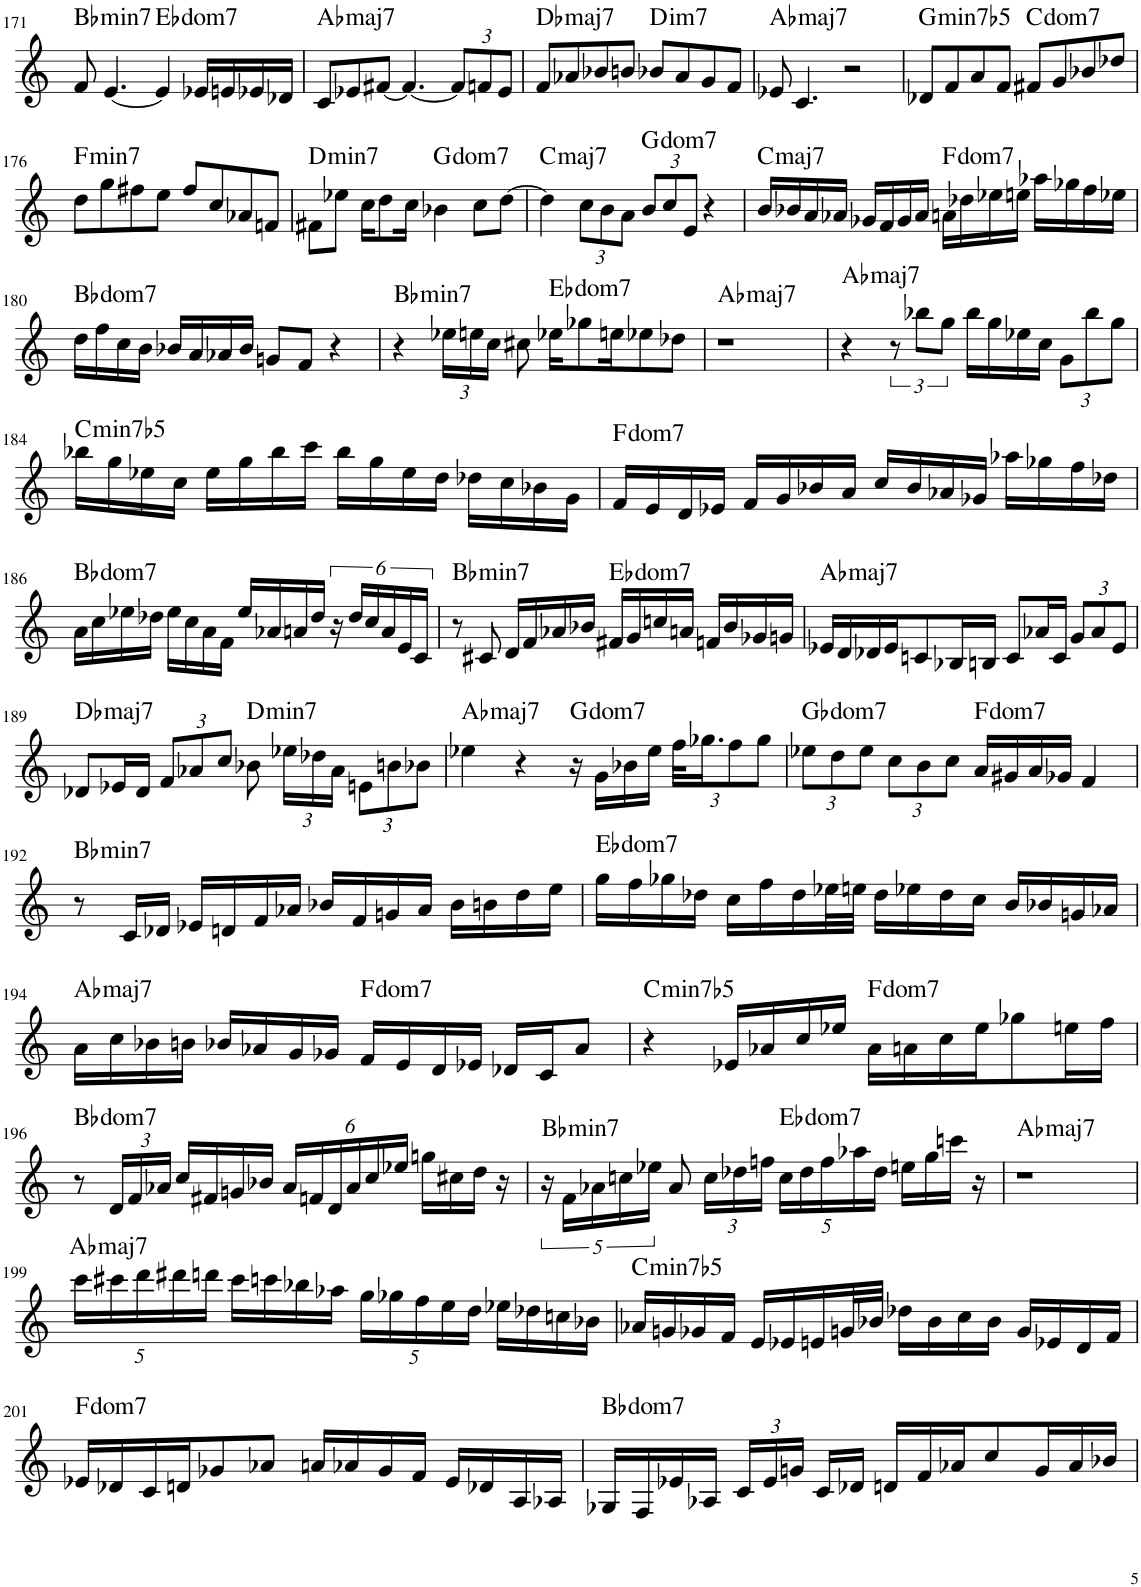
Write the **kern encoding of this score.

**kern	**harte
*part1	*part1
*staff1	*
*I"Piano	*
*I'Pno.	*
!!LO:PB:g=z
*clefG2	*
*k[]	*
*M4/4	*
=171	=171
!	!LO:H:kt=min7
8f/	Bb:min7
[4.e/	.
!	!LO:H:kt=dom
4e/]	.
16e-X/LL	.
16en/	.
16e-X/	.
16d-X/JJ	.
=172	=172
!	!LO:H:kt=maj7
8c/L	Ab:maj7
8e-X/	.
[8f#X/J	.
4.f#/_	.
*Xbrackettup	*
12f#/L]	.
12fn/	.
12e-/J	.
=173	=173
!	!LO:H:kt=maj7
8f/L	Db:maj7
8a-X/	.
8b-X/	.
8bn/J	.
!	!LO:H:kt=im
8b-X/L	.
8a-/	.
8g/	.
8f/J	.
=174	=174
!	!LO:H:kt=maj7
8e-X/	Ab:maj7
4.c/	.
2r	.
=175	=175
!	!LO:H:kt=min7b5
8d-X/L	G:hdim7
8f/	.
8a/	.
8f/J	.
!	!LO:H:kt=dom
8f#X/L	.
8g/	.
8b-X/	.
8dd-X/J	.
!!LO:LB:g=z
=176	=176
!	!LO:H:kt=min7
8dd\L	F:min7
8gg\	.
8ff#X\	.
8ee\J	.
8ff#/L	.
8cc/	.
8a-X/	.
8fn/J	.
=177	=177
!	!LO:H:kt=min7
8f#X\L	D:min7
8ee-X\J	.
16cc\KL	.
8dd\	.
16cc\Jk	.
!	!LO:H:kt=dom
4b-X\	.
8cc\L	.
[8dd\J	.
=178	=178
!	!LO:H:kt=maj7
4dd\]	C:maj7
12cc\L	.
12b\	.
12a\J	.
!	!LO:H:kt=dom
12b/L	.
12cc/	.
12e/J	.
4r	.
=179	=179
!	!LO:H:kt=maj7
16b/LL	C:maj7
16b-X/	.
16a/	.
16a-X/JJ	.
16g-X/LL	.
16f/	.
16g-/	.
16a-/JJ	.
!	!LO:H:kt=dom
16an\LL	.
16dd-X\	.
16ee-X\	.
16een\JJ	.
16aa-X\LL	.
16gg-X\	.
16ff\	.
16ee-X\JJ	.
!!LO:LB:g=z
=180	=180
!	!LO:H:kt=dom
16dd\LL	.
16ff\	.
16cc\	.
16b\JJ	.
16b-X/LL	.
16a/	.
16a-X/	.
16b-/JJ	.
8gn/L	.
8f/J	.
4r	.
=181	=181
!	!LO:H:kt=min7
4r	Bb:min7
24ee-X\LL	.
24een\	.
24cc\JJ	.
8cc#X\	.
!	!LO:H:kt=dom
16ee-X\KL	.
8gg-X\	.
16een\K	.
8ee-X\	.
8dd-X\J	.
=182	=182
!	!LO:H:kt=maj7
1r	Ab:maj7
=183	=183
!	!LO:H:kt=maj7
4r	Ab:maj7
*brackettup	*
12r	.
12bb-X\L	.
12gg\J	.
16bb-\LL	.
16gg\	.
16ee-X\	.
16cc\JJ	.
*Xbrackettup	*
12g\L	.
12bb-\	.
12gg\J	.
!!LO:LB:g=z
=184	=184
!	!LO:H:kt=min7b5
16bb-X\LL	C:hdim7
16gg\	.
16ee-X\	.
16cc\JJ	.
16ee-\LL	.
16gg\	.
16bb-\	.
16ccc\JJ	.
16bb-\LL	.
16gg\	.
16ee-\	.
16dd\JJ	.
16dd-X\LL	.
16cc\	.
16b-X\	.
16g\JJ	.
=185	=185
!	!LO:H:kt=dom
16f/LL	.
16e/	.
16d/	.
16e-X/JJ	.
16f/LL	.
16g/	.
16b-X/	.
16a/JJ	.
16cc/LL	.
16b-/	.
16a-X/	.
16g-X/JJ	.
16aa-X\LL	.
16gg-X\	.
16ff\	.
16dd-X\JJ	.
!!LO:LB:g=z
=186	=186
!	!LO:H:kt=dom
16a\LL	.
16cc\	.
16ee-X\	.
16dd-X\JJ	.
16ee-\LL	.
16cc\	.
16a\	.
16f\JJ	.
16ee-/LL	.
16a-X/	.
16an/	.
16dd-/JJ	.
*brackettup	*
24r	.
24dd-/LL	.
24cc/	.
24a/	.
24e/	.
24c/JJ	.
=187	=187
!	!LO:H:kt=min7
8r	Bb:min7
8c#X/	.
16d/LL	.
16f/	.
16a-X/	.
16b-X/JJ	.
!	!LO:H:kt=dom
16f#X/LL	.
16g/	.
16ccn/	.
16an/JJ	.
16fn/LL	.
16b-/	.
16g-X/	.
16gn/JJ	.
=188	=188
!	!LO:H:kt=maj7
16e-X/LL	Ab:maj7
16d/	.
16d-X/	.
16e-/J	.
8cn/	.
16B-X/L	.
16Bn/JJ	.
8c/L	.
16a-X/L	.
16c/JJ	.
*Xbrackettup	*
12g/L	.
12a-/	.
12e-/J	.
!!LO:LB:g=z
=189	=189
!	!LO:H:kt=maj7
8d-X/L	Db:maj7
16e-X/L	.
16d-/JJ	.
12f/L	.
12a-X/	.
12cc/J	.
!	!LO:H:kt=min7
8b-X\	D:min7
24ee-X\LL	.
24dd-X\	.
24a-\JJ	.
12en\L	.
12bn\	.
12b-X\J	.
=190	=190
!	!LO:H:kt=maj7
4ee-X\	Ab:maj7
4r	.
!	!LO:H:kt=dom
16r	.
16g\LL	.
16b-X\	.
16ee-\JJ	.
48ff\KLL	.
24.gg-X\J	.
12ff\	.
12gg-\J	.
=191	=191
!	!LO:H:kt=dom
12ee-X\L	.
12dd\	.
12ee-\J	.
12cc\L	.
12b\	.
12cc\J	.
!	!LO:H:kt=dom
16a/LL	.
16g#X/	.
16a/	.
16g-X/JJ	.
4f/	.
!!LO:LB:g=z
=192	=192
!	!LO:H:kt=min7
8r	Bb:min7
16c/LL	.
16d-X/JJ	.
16e-X/LL	.
16dn/	.
16f/	.
16a-X/JJ	.
16b-X/LL	.
16f/	.
16gn/	.
16a-/JJ	.
16b-\LL	.
16bn\	.
16dd\	.
16ee\JJ	.
=193	=193
!	!LO:H:kt=dom
16gg\LL	.
16ff\	.
16gg-X\	.
16dd-X\JJ	.
16cc\LL	.
16ff\	.
16dd-\	.
32ee-X\L	.
32een\JJJ	.
16dd-\LL	.
16ee-X\	.
16dd-\	.
16cc\JJ	.
16b/LL	.
16b-X/	.
16gn/	.
16a-X/JJ	.
!!LO:LB:g=z
=194	=194
!	!LO:H:kt=maj7
16a\LL	Ab:maj7
16cc\	.
16b-X\	.
16bn\JJ	.
16b-X/LL	.
16a-X/	.
16g/	.
16g-X/JJ	.
!	!LO:H:kt=dom
16f/LL	.
16e/	.
16d/	.
16e-X/JJ	.
16d-X/LL	.
16c/J	.
8a-/J	.
=195	=195
!	!LO:H:kt=min7b5
4r	C:hdim7
16e-X/LL	.
16a-X/	.
16cc/	.
16ee-X/JJ	.
!	!LO:H:kt=dom
16a-\LL	.
16an\	.
16cc\	.
16ee-\J	.
8gg-X\	.
16een\L	.
16ff\JJ	.
!!LO:LB:g=z
=196	=196
!	!LO:H:kt=dom
8r	.
24d/LL	.
24f/	.
24a-X/JJ	.
16cc/LL	.
16f#X/	.
16gn/	.
16b-X/JJ	.
24a-/LL	.
24fn/	.
24d/	.
24a-/	.
24cc/	.
24ee-X/JJ	.
16ggn\LL	.
16cc#X\	.
16dd\JJ	.
16r	.
=197	=197
*brackettup	*
!	!LO:H:kt=min7
20r	Bb:min7
20f\LL	.
20a-X\	.
20ccn\	.
20ee-X\JJ	.
8a-/	.
*Xbrackettup	*
24cc\LL	.
24dd-X\	.
24ffn\JJ	.
!	!LO:H:kt=dom
20cc\LL	.
20dd-\	.
20ff\	.
20aa-X\	.
20dd-\JJ	.
16een\LL	.
16gg\	.
16cccn\JJ	.
16r	.
=198	=198
!	!LO:H:kt=maj7
1r	Ab:maj7
!!LO:LB:g=z
=199	=199
!	!LO:H:kt=maj7
20ccc\LL	Ab:maj7
20ccc#X\	.
20ddd\	.
20ddd#X\	.
20dddn\JJ	.
16ccc#\LL	.
16cccn\	.
16bb-X\	.
16aa-X\JJ	.
20gg\LL	.
20gg-X\	.
20ff\	.
20ee\	.
20dd\JJ	.
16ee-X\LL	.
16dd-X\	.
16ccn\	.
16b-X\JJ	.
=200	=200
!	!LO:H:kt=min7b5
16a-X/LL	C:hdim7
16gn/	.
16g-X/	.
16f/JJ	.
16e/LL	.
16e-X/	.
16en/	.
32gn/L	.
32b-X/JJJ	.
16dd-X\LL	.
16b-\	.
16cc\	.
16b-\JJ	.
16g/LL	.
16e-X/	.
16d/	.
16f/JJ	.
!!LO:LB:g=z
=201	=201
!	!LO:H:kt=dom
16e-X/LL	.
16d-X/	.
16c/	.
16dn/J	.
8g-X/	.
8a-X/J	.
16an/LL	.
16a-X/	.
16g-/	.
16f/JJ	.
16e-/LL	.
16d-X/	.
16A/	.
16A-X/JJ	.
=202	=202
!	!LO:H:kt=dom
16G-X/LL	.
16F/	.
16e-X/	.
16A-X/JJ	.
24c/LL	.
24e-/	.
24gn/JJ	.
16c/LL	.
16d-X/JJ	.
16dn/LL	.
16f/	.
16a-X/J	.
8cc/	.
16g/L	.
16a-/	.
16b-X/JJ	.
=	=
*-	*-
